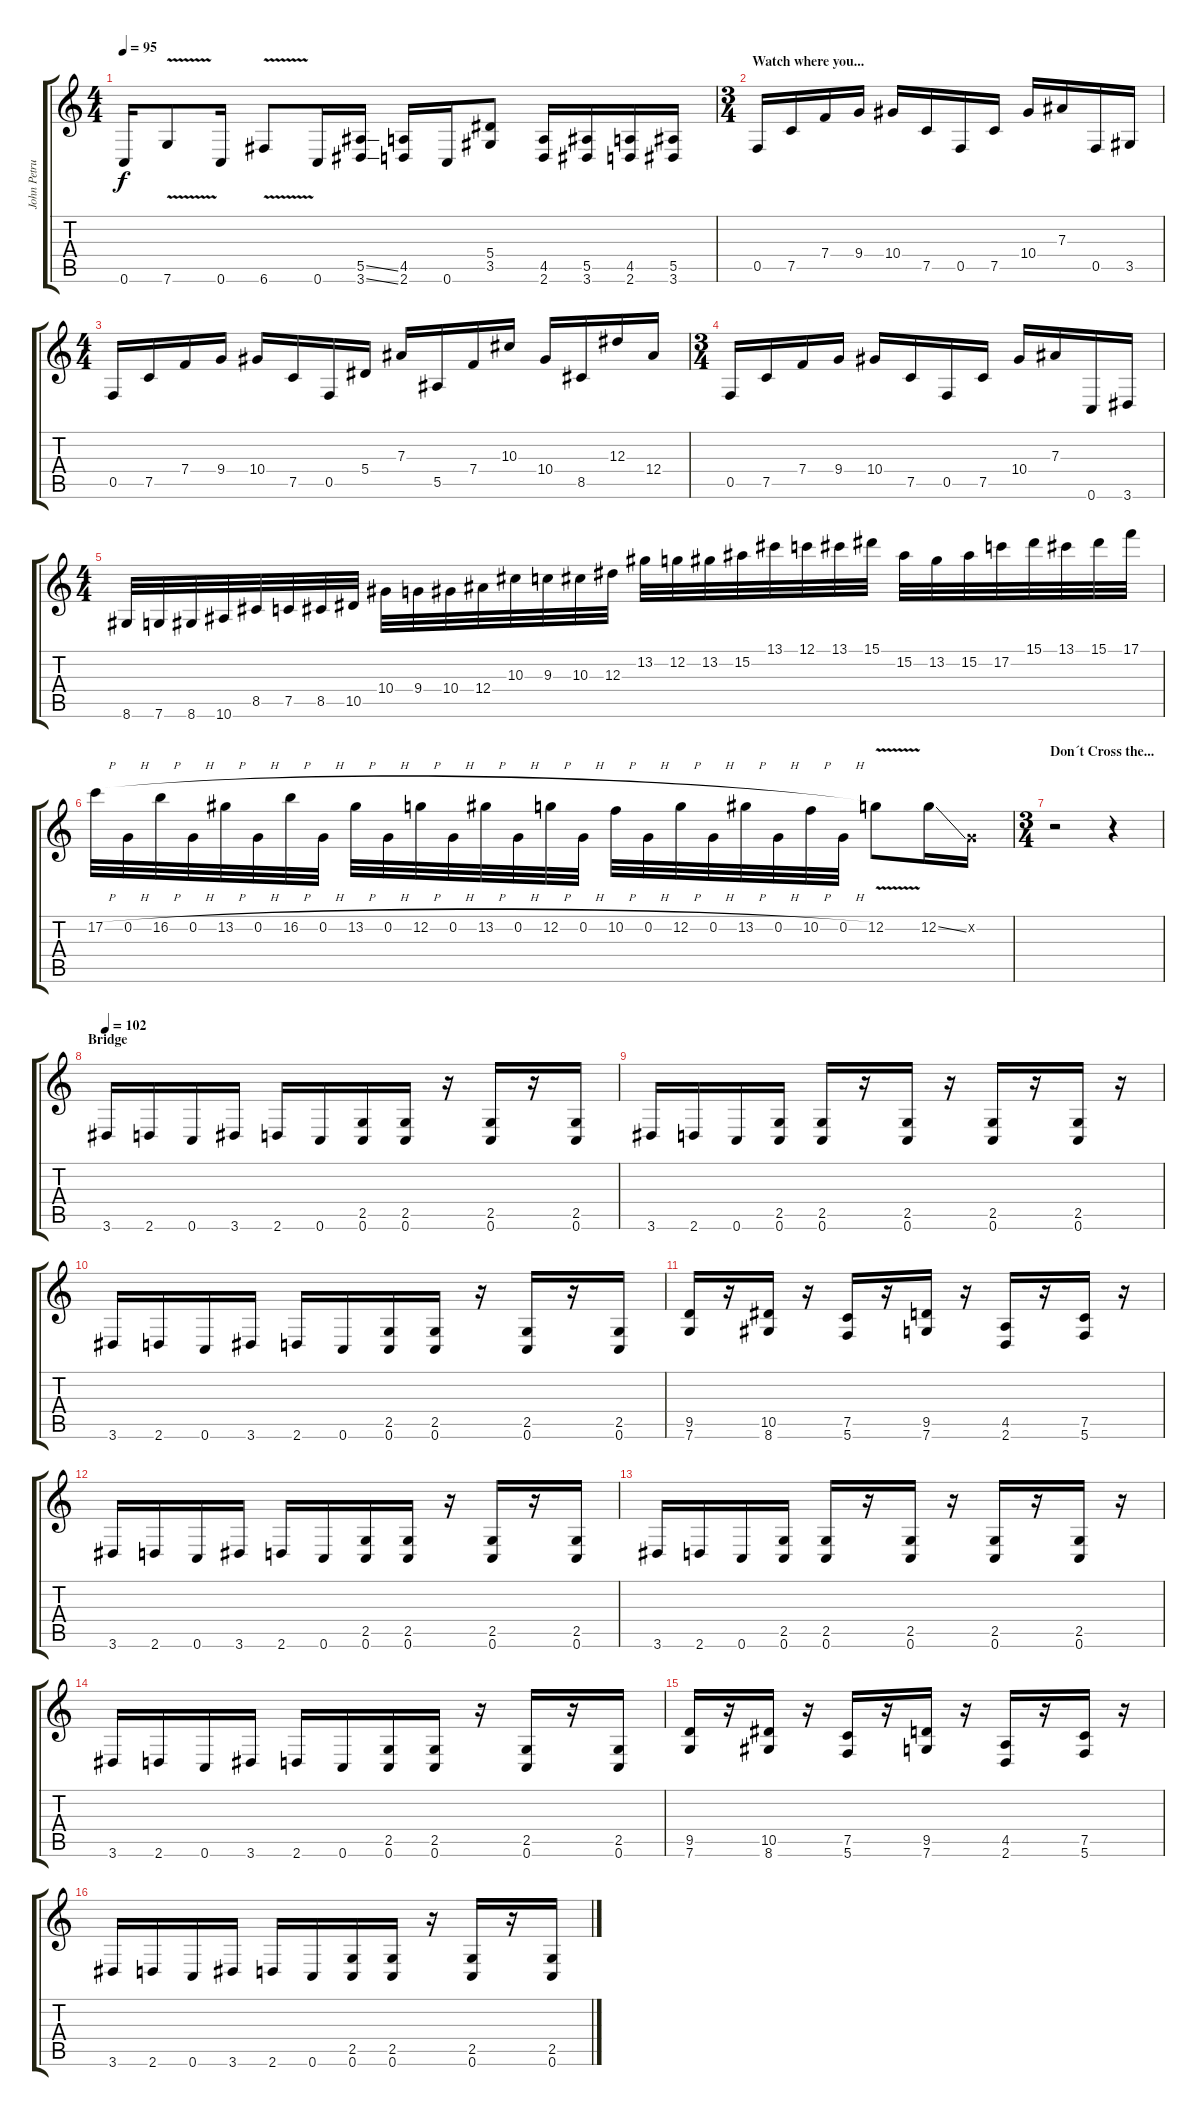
\track ("John Petrucci" "John Petru") {instrument distortionguitar}
\staff {score tabs}
\tuning (C4 G3 Eb3 Bb2 F2 C2) {hide}
\ts (4 4)
\tempo 95
\clef g2
\ks c
0.6.16{dy f} 7.6{v}.8 0.6.16 6.6{v}.8 0.6.16 (5.5{ss} 3.6{ss}).16 (4.5 2.6).16 0.6.16 (5.4 3.5).8 (4.5 2.6).16 (5.5 3.6).16 (4.5 2.6).16 (5.5 3.6).16 |
\ts (3 4)
\section ("" "Watch where you...")
0.5.16 7.5.16 7.4.16 9.4.16 10.4.16 7.5.16 0.5.16 7.5.16 10.4.16 7.3.16 0.5.16 3.5.16 |
\ts (4 4)
0.5.16 7.5.16 7.4.16 9.4.16 10.4.16 7.5.16 0.5.16 5.4.16 7.3.16 5.5.16 7.4.16 10.3.16 10.4.16 8.5.16 12.3.16 12.4.16 |
\ts (3 4)
0.5.16 7.5.16 7.4.16 9.4.16 10.4.16 7.5.16 0.5.16 7.5.16 10.4.16 7.3.16 0.6.16 3.6.16 |
\ts (4 4)
8.6.32 7.6.32 8.6.32 10.6.32 8.5.32 7.5.32 8.5.32 10.5.32 10.4.32 9.4.32 10.4.32 12.4.32 10.3.32 9.3.32 10.3.32 12.3.32 13.2.32 12.2.32 13.2.32 15.2.32 13.1.32 12.1.32 13.1.32 15.1.32 15.2.32 13.2.32 15.2.32 17.2.32 15.1.32 13.1.32 15.1.32 17.1.32 |
17.2{h}.32 0.2{h}.32 16.2{h}.32 0.2{h}.32 13.2{h}.32 0.2{h}.32 16.2{h}.32 0.2{h}.32 13.2{h}.32 0.2{h}.32 12.2{h}.32 0.2{h}.32 13.2{h}.32 0.2{h}.32 12.2{h}.32 0.2{h}.32 10.2{h}.32 0.2{h}.32 12.2{h}.32 0.2{h}.32 13.2{h}.32 0.2{h}.32 10.2{h}.32 0.2{h}.32 12.2{v}.8 12.2{ss}.16 0.2{x}.16 |
\ts (3 4)
\section ("" "Don´t Cross the...")
r.2 r.4 |
\section ("" "Bridge")
\tempo 102
3.6.16{instrument distortionguitar} 2.6.16 0.6.16 3.6.16 2.6.16 0.6.16 (2.5 0.6).16 (2.5 0.6).16 r.16 (2.5 0.6).16 r.16 (2.5 0.6).16 |
3.6.16 2.6.16 0.6.16 (2.5 0.6).16 (2.5 0.6).16 r.16 (2.5 0.6).16 r.16 (2.5 0.6).16 r.16 (2.5 0.6).16 r.16 |
3.6.16 2.6.16 0.6.16 3.6.16 2.6.16 0.6.16 (2.5 0.6).16 (2.5 0.6).16 r.16 (2.5 0.6).16 r.16 (2.5 0.6).16 |
(9.5 7.6).16 r.16 (10.5 8.6).16 r.16 (7.5 5.6).16 r.16 (9.5 7.6).16 r.16 (4.5 2.6).16 r.16 (7.5 5.6).16 r.16 |
3.6.16 2.6.16 0.6.16 3.6.16 2.6.16 0.6.16 (2.5 0.6).16 (2.5 0.6).16 r.16 (2.5 0.6).16 r.16 (2.5 0.6).16 |
3.6.16 2.6.16 0.6.16 (2.5 0.6).16 (2.5 0.6).16 r.16 (2.5 0.6).16 r.16 (2.5 0.6).16 r.16 (2.5 0.6).16 r.16 |
3.6.16 2.6.16 0.6.16 3.6.16 2.6.16 0.6.16 (2.5 0.6).16 (2.5 0.6).16 r.16 (2.5 0.6).16 r.16 (2.5 0.6).16 |
(9.5 7.6).16 r.16 (10.5 8.6).16 r.16 (7.5 5.6).16 r.16 (9.5 7.6).16 r.16 (4.5 2.6).16 r.16 (7.5 5.6).16 r.16 |
3.6.16 2.6.16 0.6.16 3.6.16 2.6.16 0.6.16 (2.5 0.6).16 (2.5 0.6).16 r.16 (2.5 0.6).16 r.16 (2.5 0.6).16
